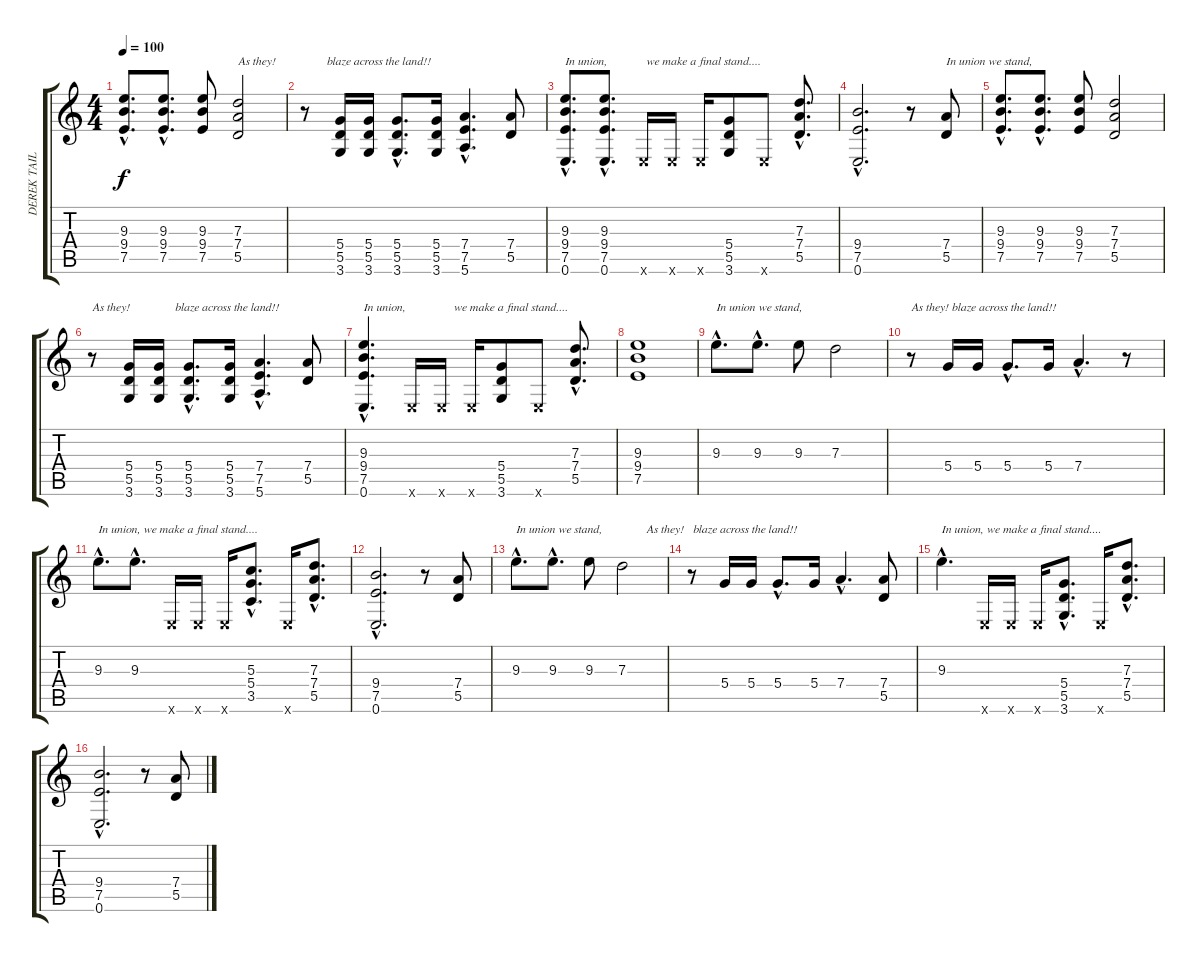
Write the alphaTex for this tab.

\track ("DEREK TAILER - rhythm guitar" "DEREK TAIL") {instrument distortionguitar}
\staff {score tabs}
\tuning (E4 B3 G3 D3 A2 E2) {hide}
\ts (4 4)
\tempo 100
\clef g2
\ks c
(9.3{hac} 9.4{hac} 7.5{hac}).8{d dy f} (9.3{hac} 9.4{hac} 7.5{hac}).8{d} (9.3 9.4 7.5).8 (7.3 7.4 5.5).2{txt "As they!                 blaze across the land!!"} |
r.8 (5.4 5.5 3.6).16 (5.4 5.5 3.6).16 (5.4{hac} 5.5{hac} 3.6{hac}).8{d} (5.4 5.5 3.6).16 (7.4{hac} 7.5{hac} 5.6{hac}).4{d} (7.4 5.5).8 |
(9.3{hac} 9.4{hac} 7.5{hac} 0.6{hac}).8{d txt "In union,             we make a final stand...."} (9.3{hac} 9.4{hac} 7.5{hac} 0.6{hac}).8{d} 0.6{x}.16 0.6{x}.16 0.6{x}.16 (5.4 5.5 3.6).8 0.6{x}.8 (7.3{hac} 7.4{hac} 5.5{hac}).8{d} |
(9.4{hac} 7.5{hac} 0.6{hac}).2{d} r.8 (7.4 5.5).8{txt "In union we stand,"} |
(9.3{hac} 9.4{hac} 7.5{hac}).8{d} (9.3{hac} 9.4{hac} 7.5{hac}).8{d} (9.3 9.4 7.5).8 (7.3 7.4 5.5).2 |
r.8{txt "As they!               blaze across the land!!"} (5.4 5.5 3.6).16 (5.4 5.5 3.6).16 (5.4{hac} 5.5{hac} 3.6{hac}).8{d} (5.4 5.5 3.6).16 (7.4{hac} 7.5{hac} 5.6{hac}).4{d} (7.4 5.5).8 |
(9.3{hac} 9.4{hac} 7.5{hac} 0.6{hac}).4{d txt "In union,                we make a final stand...."} 0.6{x}.16 0.6{x}.16 0.6{x}.16 (5.4 5.5 3.6).8 0.6{x}.8 (7.3{hac} 7.4{hac} 5.5{hac}).8{d} |
(9.3 9.4 7.5).1 |
9.3{hac}.8{d txt "In union we stand,"} 9.3{hac}.8{d} 9.3.8 7.3.2 |
r.8{txt "As they! blaze across the land!!"} 5.4.16 5.4.16 5.4{hac}.8{d} 5.4.16 7.4{hac}.4{d} r.8 |
9.3{hac}.8{d txt "In union, we make a final stand...."} 9.3{hac}.8{d} 0.6{x}.16 0.6{x}.16 0.6{x}.16 (5.3{hac} 5.4{hac} 3.5{hac}).8{d} 0.6{x}.16 (7.3{hac} 7.4{hac} 5.5{hac}).8{d} |
(9.4{hac} 7.5{hac} 0.6{hac}).2{d} r.8 (7.4 5.5).8 |
9.3{hac}.8{d txt "In union we stand,"} 9.3{hac}.8{d} 9.3.8 7.3.2{txt "        As they!   blaze across the land!!"} |
r.8 5.4.16 5.4.16 5.4{hac}.8{d} 5.4.16 7.4{hac}.4{d} (7.4 5.5).8 |
9.3{hac}.4{d txt "In union, we make a final stand...."} 0.6{x}.16 0.6{x}.16 0.6{x}.16 (5.4{hac} 5.5{hac} 3.6{hac}).8{d} 0.6{x}.16 (7.3{hac} 7.4{hac} 5.5{hac}).8{d} |
(9.4{hac} 7.5{hac} 0.6{hac}).2{d} r.8 (7.4 5.5).8
